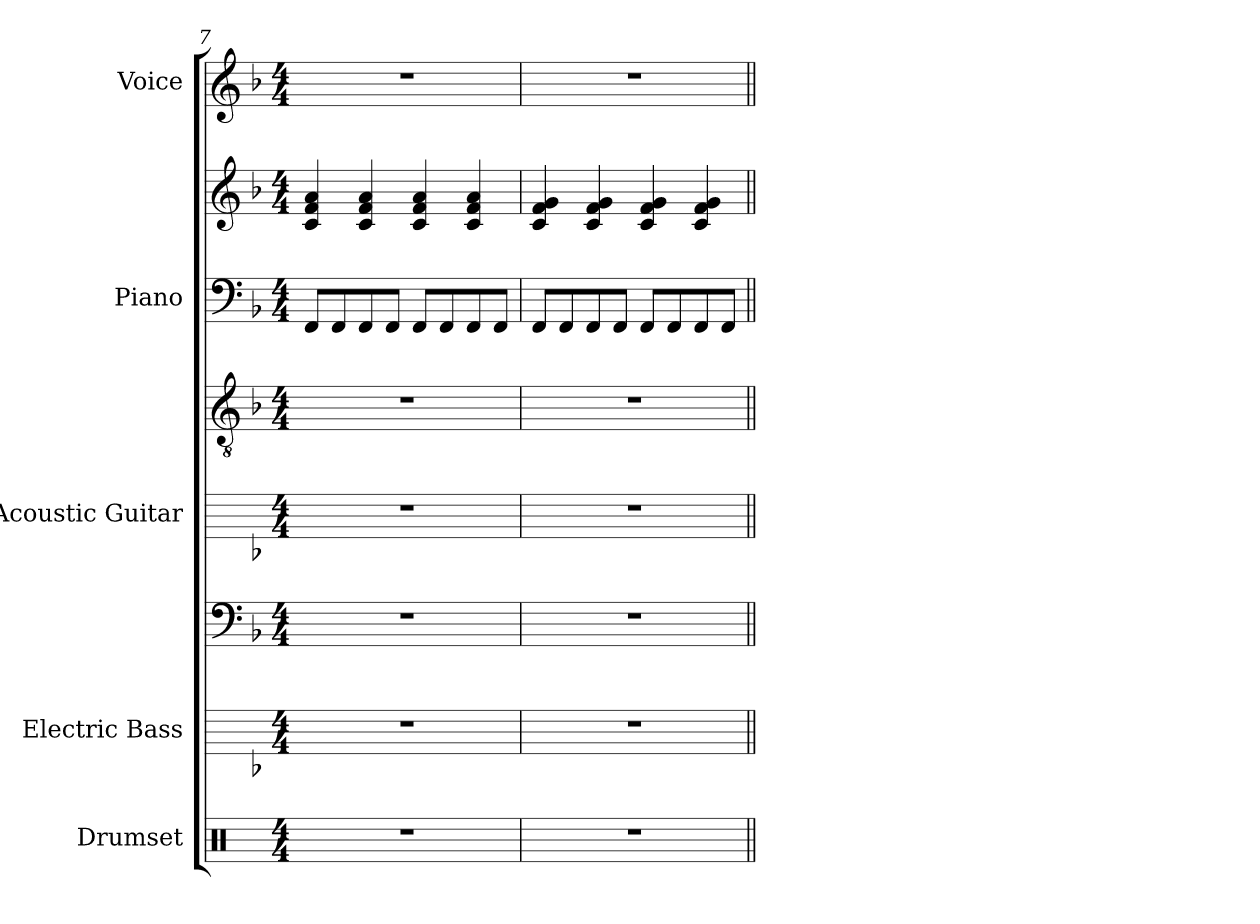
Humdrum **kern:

**kern	**kern	**kern	**kern	**kern	**kern	**kern	**kern
*part5	*part4	*part4	*part3	*part3	*part2	*part2	*part1
*staff8	*staff7	*staff6	*staff5	*staff4	*staff3	*staff2	*staff1
*I"Drumset	*I"Electric Bass	*	*I"Acoustic Guitar	*	*I"Piano	*	*I"Voice
*I'Drs.	*I'El. B.	*	*I'Guit.	*	*I'Pno.	*	*I'Vo.
*clefX	*	*clefF4	*	*clefGv2	*clefF4	*clefG2	*clefG2
*	*ITrd7c12	*ITrd7c12	*	*	*	*	*
*k[]	*k[b-]	*k[b-]	*k[b-]	*k[b-]	*k[b-]	*k[b-]	*k[b-]
*M4/4	*M4/4	*M4/4	*M4/4	*M4/4	*M4/4	*M4/4	*M4/4
=7	=7	=7	=7	=7	=7	=7	=7
1r	1r	1r	1r	1r	8FF/L	4c/ 4f/ 4a/	1r
.	.	.	.	.	8FF/	.	.
.	.	.	.	.	8FF/	4c/ 4f/ 4a/	.
.	.	.	.	.	8FF/J	.	.
.	.	.	.	.	8FF/L	4c/ 4f/ 4a/	.
.	.	.	.	.	8FF/	.	.
.	.	.	.	.	8FF/	4c/ 4f/ 4a/	.
.	.	.	.	.	8FF/J	.	.
=8	=8	=8	=8	=8	=8	=8	=8
1r	1r	1r	1r	1r	8FF/L	4c/ 4f/ 4g/	1r
.	.	.	.	.	8FF/	.	.
.	.	.	.	.	8FF/	4c/ 4f/ 4g/	.
.	.	.	.	.	8FF/J	.	.
.	.	.	.	.	8FF/L	4c/ 4f/ 4g/	.
.	.	.	.	.	8FF/	.	.
.	.	.	.	.	8FF/	4c/ 4f/ 4g/	.
.	.	.	.	.	8FF/J	.	.
=||	=||	=||	=||	=||	=||	=||	=||
*-	*-	*-	*-	*-	*-	*-	*-
